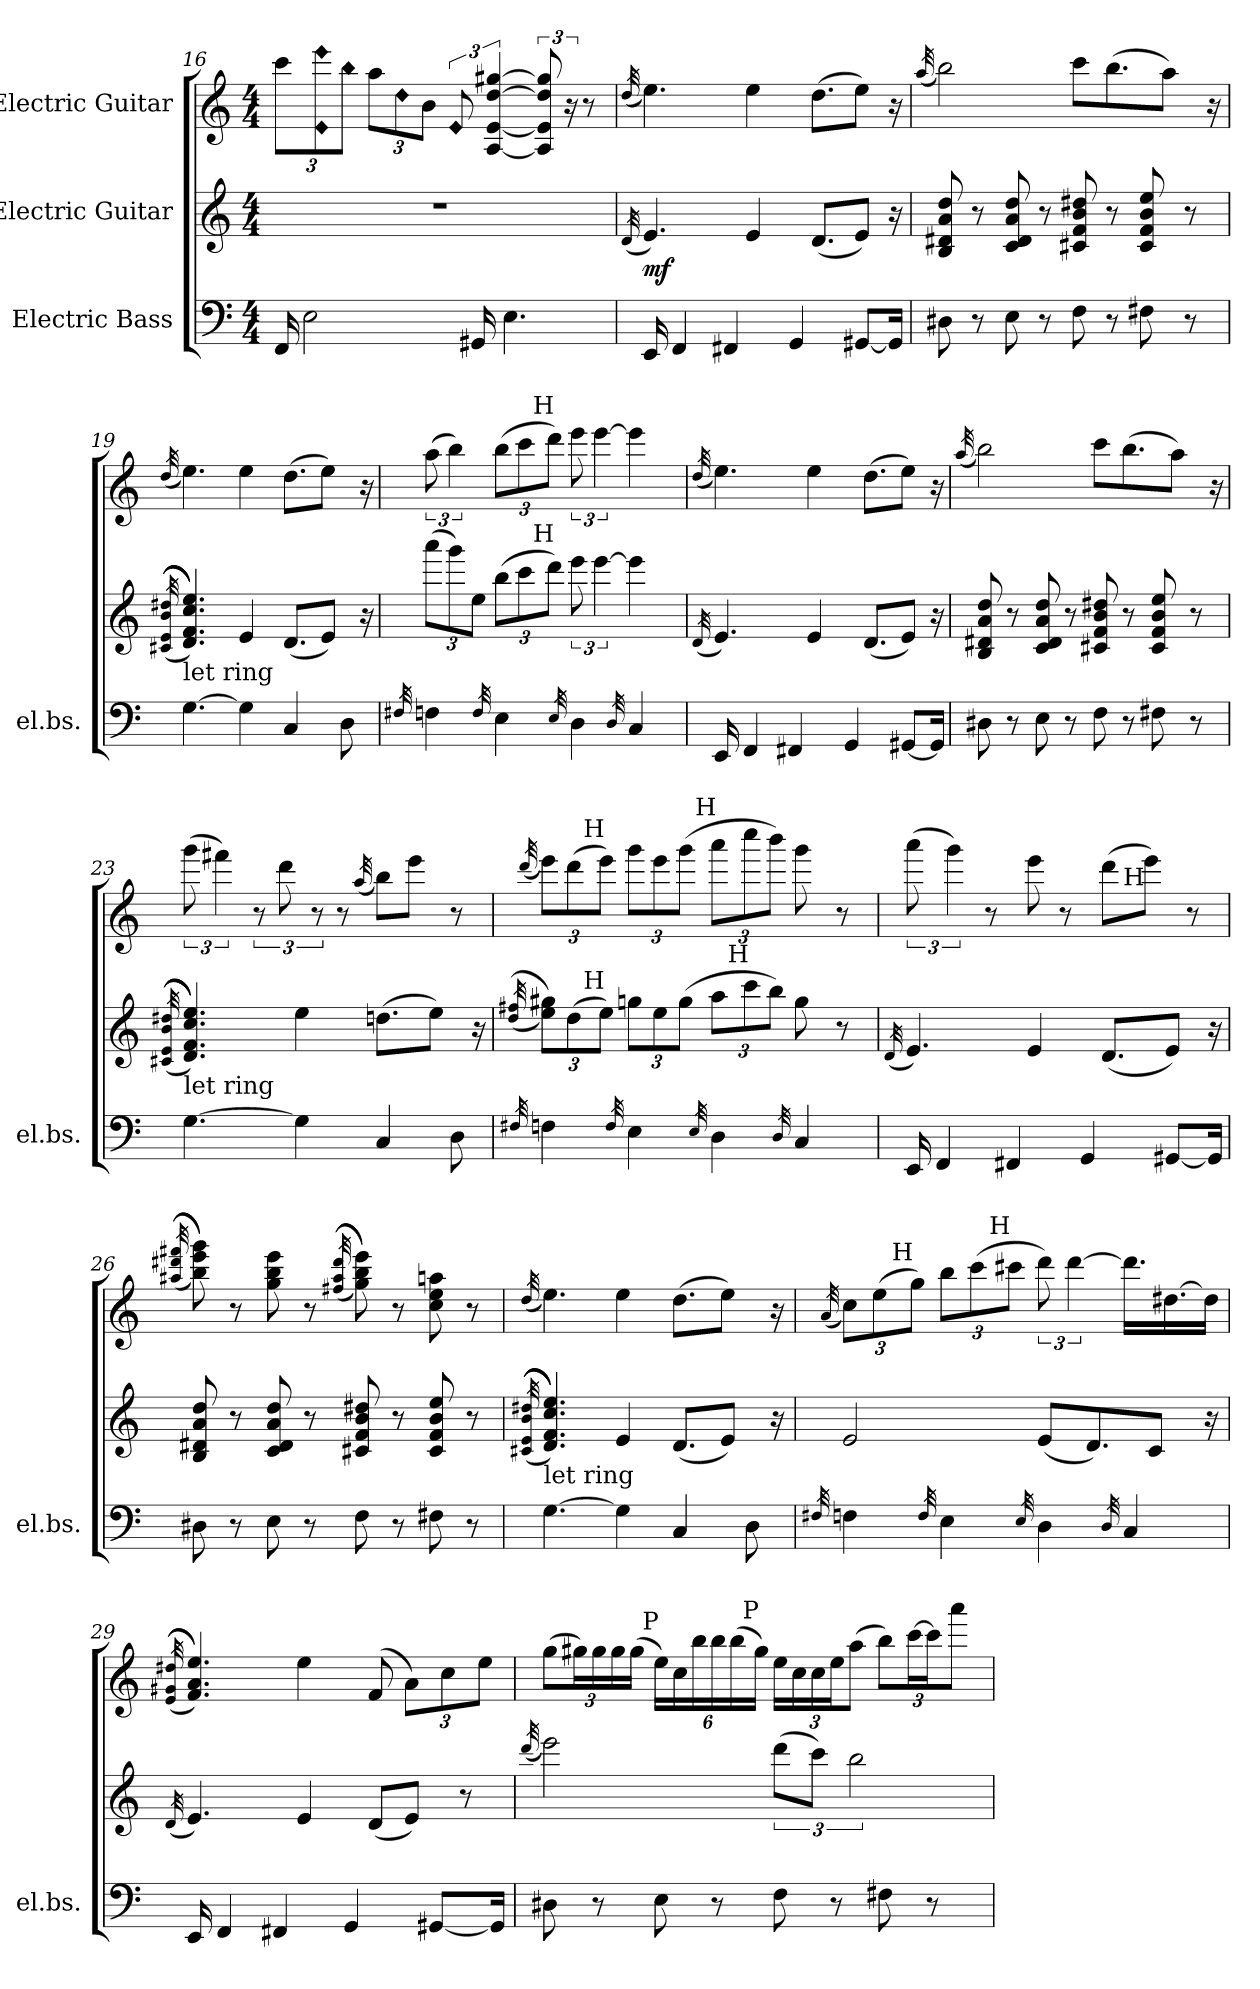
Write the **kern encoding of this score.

**kern	**kern	**dynam	**kern
*part3	*part2	*part2	*part1
*staff3	*staff2	*staff2	*staff1
*I"Electric Bass	*I"Electric Guitar	*	*I"Electric Guitar
*I'el.bs.	*	*	*
!!LO:LB:g=z
*clefF4	*clefG2	*	*clefG2
*ITrd7c12	*ITrd7c12	*	*ITrd7c12
*k[]	*k[]	*	*k[]
*C:	*C:	*	*C:
*M4/4	*M4/4	*	*M4/4
*	*	*	*Xbrackettup
=16	=16	=16	=16
16FFF/	1r	.	12cc\L
2EE\	.	.	.
!	!	!	!LO:N:n=1:head=diamond
!	!	!	!LO:N:n=2:head=diamond
.	.	.	12E\ 12ee\
!	!	!	!LO:N:head=diamond
.	.	.	12b\J
.	.	.	12a\L
!	!	!	!LO:N:head=diamond
.	.	.	12d\
.	.	.	12B\J
*	*	*	*brackettup
!	!	!	!LO:N:head=diamond
.	.	.	12E/
16GGG#X/	.	.	.
.	.	.	[6AA/ [6E/ [6d/ [6g#X/
4.EE\	.	.	.
.	.	.	12AA/] 12E/] 12d/] 12g#/]
.	.	.	24r
.	.	.	8r
=17	=17	=17	=17
.	(32qD/	.	(32qd/
!	!	!LO:DY:b	!
16EEE/	4.E/)	mf	4.e\)
4FFF/	.	.	.
4FFF#X/	.	.	.
.	4E/	.	4e\
4GGG/	.	.	.
.	(8.D/L	.	(8.d\L
[8GGG#X/L	8E/J)	.	8e\J)
16GGG#/Jk]	16r	.	16r
=18	=18	=18	=18
.	.	.	(32qa/
8DD#X\	8BB/ 8D#X/ 8A/ 8d/	.	2b\)
8r	8r	.	.
8EE\	8C/ 8D#/ 8A/ 8d/	.	.
8r	8r	.	.
8FF\	8C#X/ 8F/ 8B/ 8d#X/	.	8cc\L
8r	8r	.	(8.b\
8FF#X\	8C#/ 8F/ 8B/ 8e/	.	.
.	.	.	8a\J)
8r	8r	.	.
.	.	.	16r
!!LO:LB:g=z
=19	=19	=19	=19
.	((((32qC#X/ 32qE/ 32qB/ 32qd#X/	.	(32qd/
!	!LO:TX:b:t=let ring	!	!
[4.GG\	4.D/ 4.F/ 4.c/ 4.e/))))	.	4.e\)
4GG\]	4E/	.	4e\
4CC/	(8.D/L	.	(8.d\L
.	8E/J)	.	8e\J)
8DD\	.	.	.
.	16r	.	16r
=20	=20	=20	=20
32qFF#X/	.	.	.
*	*Xbrackettup	*	*
*	*^	*	*^
4FFn\	(12aa\L	4.ryy	.	(12a\	4.ryy
.	12gg\)	.	.	6b\)	.
.	12e\J	.	.	.	.
32qFF/	.	.	.	.	.
4EE\	(12b\L	.	.	(12b\L	.
.	12cc\	.	.	12cc\	.
!	!	!	!	!	!LO:TX:a:t=H
!	!	!LO:TX:a:t=H	!	!	!
.	.	2ryy	.	.	2ryy
.	12dd\J)	.	.	12dd\J)	.
32qEE/	.	.	.	.	.
*	*brackettup	*	*	*	*
4DD\	12ee\	.	.	12ee\	.
.	[6ee\	.	.	[6ee\	.
32qDD/	.	.	.	.	.
4CC/	4ee\]	.	.	4ee\]	.
.	.	8ryy	.	.	8ryy
*	*v	*v	*	*	*
*	*	*	*v	*v
=21	=21	=21	=21
.	(32qD/	.	(32qd/
16EEE/	4.E/)	.	4.e\)
4FFF/	.	.	.
4FFF#X/	.	.	.
.	4E/	.	4e\
4GGG/	.	.	.
.	(8.D/L	.	(8.d\L
[8GGG#X/L	8E/J)	.	8e\J)
16GGG#/Jk]	16r	.	16r
!!LO:LB:g=z
=22	=22	=22	=22
.	.	.	(32qa/
8DD#X\	8BB/ 8D#X/ 8A/ 8d/	.	2b\)
8r	8r	.	.
8EE\	8C/ 8D#/ 8A/ 8d/	.	.
8r	8r	.	.
8FF\	8C#X/ 8F/ 8B/ 8d#X/	.	8cc\L
8r	8r	.	(8.b\
8FF#X\	8C#/ 8F/ 8B/ 8e/	.	.
.	.	.	8a\J)
8r	8r	.	.
.	.	.	16r
=23	=23	=23	=23
.	((((32qC#X/ 32qE/ 32qB/ 32qd#X/	.	.
!	!LO:TX:b:t=let ring	!	!
[4.GG\	4.D/ 4.F/ 4.c/ 4.e/))))	.	(12gg\
.	.	.	6ff#X\)
.	.	.	12r
.	.	.	12dd\
4GG\]	4e\	.	.
.	.	.	12r
.	.	.	8r
.	.	.	(32qa/
4CC/	(8.dn\L	.	8b\L)
.	.	.	8ee\J
.	8e\J)	.	.
8DD\	.	.	8r
.	16r	.	.
!!LO:PB:g=z
=24	=24	=24	=24
32qFF#X/	((32qd/ 32qf#X/	.	(32qdd/
*	*Xbrackettup	*	*Xbrackettup
*	*^	*	*^
*	*	*^	*	*	*^
4FFn\	12e\ 12g#X\L))	8ryy	3ryy	.	12ee\L)	8ryy	3ryy
.	(12d\	.	.	.	(12dd\	.	.
!	!	!	!	!	!	!LO:TX:a:t=H	!
!	!	!LO:TX:a:t=H	!	!	!	!	!
.	.	2..ryy	.	.	.	2..ryy	.
.	12e\J)	.	.	.	12ee\J)	.	.
32qFF/	.	.	.	.	.	.	.
4EE\	12gn\L	.	.	.	12gg\L	.	.
.	12e\	.	6ryy	.	12ee\	.	12.ryy
.	(12g\J	.	.	.	(12gg\J	.	.
!	!	!	!	!	!	!	!LO:TX:a:t=H
.	.	.	.	.	.	.	3ryy
32qEE/	.	.	.	.	.	.	.
4DD\	12a\L	.	24ryy	.	12aa\L	.	.
!	!	!	!LO:TX:a:t=H	!	!	!	!
.	.	.	3ryy	.	.	.	.
.	12cc\	.	.	.	12ccc\	.	.
.	12b\J)	.	.	.	12bb\J)	.	.
32qDD/	.	.	.	.	.	.	.
4CC/	8g\	.	.	.	8gg\	.	.
.	.	.	.	.	.	.	6ryy
.	8r	.	12.ryy	.	8r	.	.
.	.	.	.	.	.	.	24ryy
*	*v	*v	*v	*	*	*	*
*	*	*	*v	*v	*v
=25	=25	=25	=25
.	(32qD/	.	.
*	*	*	*brackettup
*	*	*	*^
16EEE/	4.E/)	.	(12aa\	2ryy
4FFF/	.	.	.	.
.	.	.	6gg\)	.
.	.	.	8r	.
4FFF#X/	.	.	.	.
.	4E/	.	8ee\	.
.	.	.	8r	8.ryy
4GGG/	.	.	.	.
.	(8.D/L	.	(8dd\L	.
!	!	!	!	!LO:TX:a:t=H
.	.	.	.	4ryy
.	.	.	8ee\J)	.
[8GGG#X/L	8E/J)	.	.	.
.	.	.	8r	.
16GGG#/Jk]	16r	.	.	16ryy
*	*	*	*v	*v
!!LO:LB:g=z
=26	=26	=26	=26
.	.	.	(((32qa#X/ 32qdd#X/ 32qff#X/
8DD#X\	8BB/ 8D#X/ 8A/ 8d/	.	8b\ 8ee\ 8gg\)))
8r	8r	.	8r
8EE\	8C/ 8D#/ 8A/ 8d/	.	8g\ 8b\ 8ee\
8r	8r	.	8r
.	.	.	(((32qf#X/ 32qa#/ 32qdd#/
8FF\	8C#X/ 8F/ 8B/ 8d#X/	.	8g\ 8b\ 8ee\)))
8r	8r	.	8r
8FF#X\	8C#/ 8F/ 8B/ 8e/	.	8c\ 8e\ 8an\
8r	8r	.	8r
=27	=27	=27	=27
.	((((32qC#X/ 32qE/ 32qB/ 32qd#X/	.	(32qd/
!	!LO:TX:b:t=let ring	!	!
[4.GG\	4.D/ 4.F/ 4.c/ 4.e/))))	.	4.e\)
4GG\]	4E/	.	4e\
4CC/	(8.D/L	.	(8.d\L
.	8E/J)	.	8e\J)
8DD\	.	.	.
.	16r	.	16r
=28	=28	=28	=28
32qFF#X/	.	.	(32qA/
*	*	*	*Xbrackettup
*	*	*	*^
*	*	*	*	*^
4FFn\	2E/	.	12c\L)	8ryy	4.ryy
.	.	.	(12e\	.	.
!	!	!	!	!LO:TX:a:t=H	!
.	.	.	.	2..ryy	.
.	.	.	12g\J)	.	.
32qFF/	.	.	.	.	.
4EE\	.	.	12b\L	.	.
.	.	.	(12cc\	.	.
!	!	!	!	!	!LO:TX:a:t=H
.	.	.	.	.	2ryy
.	.	.	12cc#X\J	.	.
32qEE/	.	.	.	.	.
*	*	*	*brackettup	*	*
4DD\	(8E/L	.	12dd\)	.	.
.	.	.	[6dd\	.	.
.	8.D/)	.	.	.	.
32qDD/	.	.	.	.	.
4CC/	.	.	16.dd\LL]	.	.
.	8C/J	.	.	.	.
.	.	.	[16.d#X\	.	.
.	.	.	.	.	8ryy
.	16r	.	16d#\JJ]	.	.
*	*	*	*v	*v	*v
!!LO:LB:g=z
=29	=29	=29	=29
.	(32qD/	.	(((32qE/ 32qG#X/ 32qd#X/
16EEE/	4.E/)	.	4.F/ 4.A/ 4.e/)))
4FFF/	.	.	.
4FFF#X/	.	.	.
.	4E/	.	4e\
4GGG/	.	.	.
.	(8D/L	.	(8F/
*	*	*	*Xbrackettup
.	8E/J)	.	12A\L)
[8GGG#X/L	.	.	.
.	.	.	12c\
.	8r	.	.
.	.	.	12e\J
16GGG#/Jk]	.	.	.
=30	=30	=30	=30
.	(32qdd/	.	.
*	*	*	*^
*	*	*	*	*^
8DD#X\	2ee\)	.	(12g\L	6ryy	4..ryy
.	.	.	24g#X\L)	.	.
8r	.	.	24g#\	.	.
.	.	.	24g#\	24.ryy	.
.	.	.	(24g#\JJ	.	.
!	!	!	!	!LO:TX:a:t=P	!
.	.	.	.	3%2ryy	.
8EE\	.	.	24e\LL)	.	.
.	.	.	24c\	.	.
.	.	.	24b\	.	.
8r	.	.	24b\	.	.
.	.	.	(24b\	.	.
!	!	!	!	!	!LO:TX:a:t=P
.	.	.	.	.	2ryy
.	.	.	24g#\JJ)	.	.
*	*brackettup	*	*	*	*
8FF\	(12dd\L	.	24e\LL	.	.
.	.	.	24c\	.	.
.	12cc\J)	.	24c\	.	.
*	*	*	*brackettup	*	*
8r	.	.	24e\J	.	.
.	3b\	.	(12a\J	.	.
8FF#X\	.	.	12b\L)	.	.
.	.	.	[24cc\	.	.
8r	.	.	24cc\]	.	.
.	.	.	.	12ryy	.
.	.	.	12aa\J	.	.
.	.	.	.	.	16ryy
.	.	.	.	48ryy	.
*	*	*	*v	*v	*v
=	=	=	=
*-	*-	*-	*-
